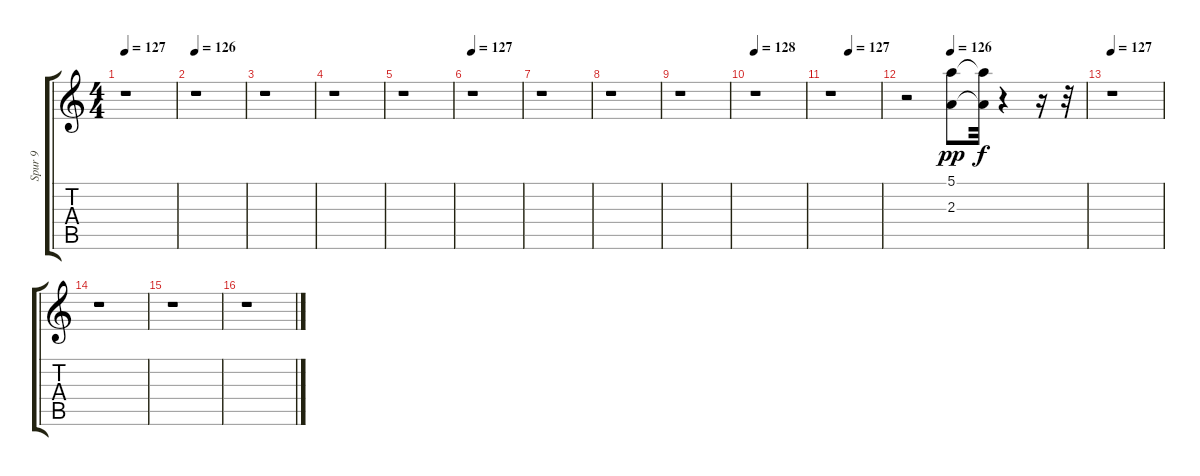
\track ("Spur 9" "Spur 9") {instrument electricguitarjazz}
\staff {score tabs}
\tuning (E4 B3 G3 D3 A2 E2) {hide}
\ts (4 4)
\tempo 127
\clef g2
\ks c
r.1{dy pp} |
\tempo 126
r.1 |
r.1 |
r.1 |
r.1 |
\tempo 127
r.1 |
r.1 |
r.1 |
r.1 |
\tempo 128
r.1 |
\tempo (127 0.375)
r.1 |
\tempo (126 0.25)
r.2 (5.1 2.3).8 (5.1{t} 2.3{t}).32{dy f} r.4 r.16 r.32 |
\tempo 127
r.1 |
r.1 |
r.1 |
r.1
